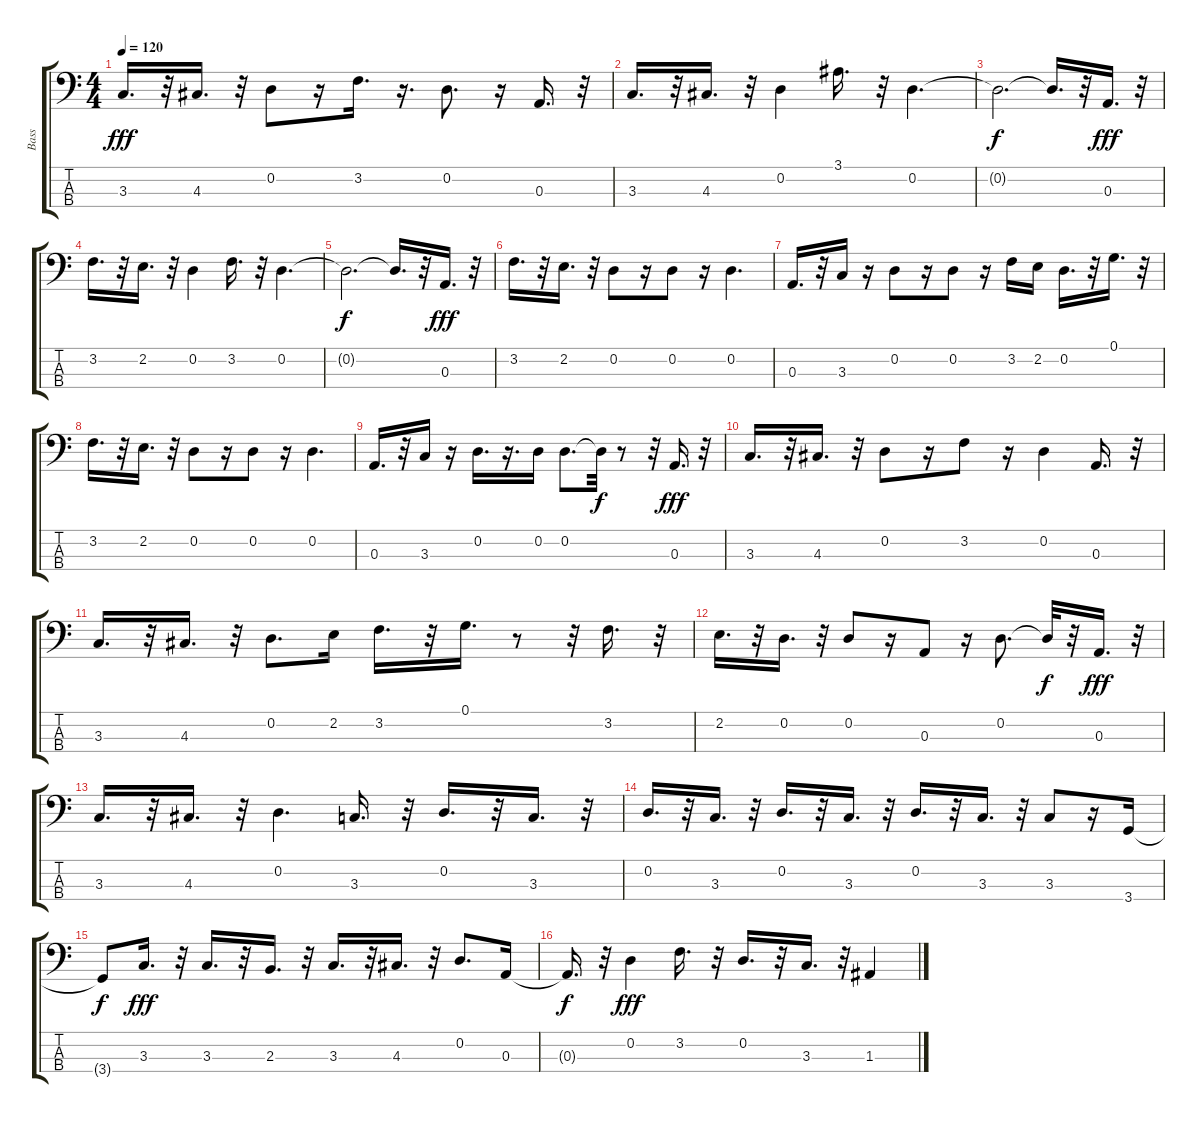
\track ("Bass                " "Bass      ") {instrument electricbassfinger}
\staff {score tabs}
\tuning (G2 D2 A1 E1) {hide}
\ts (4 4)
\tempo 120
\clef f4
\ks c
3.3.16{d dy fff} r.32 4.3.16{d} r.32 0.2.8 r.16 3.2.16{d} r.16{d} 0.2.8{d} r.16 0.3.16{d} r.32 |
3.3.16{d} r.32 4.3.16{d} r.32 0.2.4 3.1.16{d} r.32 0.2.4{d} |
0.2{t}.2{d dy f} 0.2{t}.16{d} r.32 0.3.16{d dy fff} r.32 |
3.2.16{d} r.32 2.2.16{d} r.32 0.2.4 3.2.16{d} r.32 0.2.4{d} |
0.2{t}.2{d dy f} 0.2{t}.16{d} r.32 0.3.16{d dy fff} r.32 |
3.2.16{d} r.32 2.2.16{d} r.32 0.2.8 r.16 0.2.8 r.16 0.2.4{d} |
0.3.16{d} r.32 3.3.16 r.16 0.2.8 r.16 0.2.8 r.16 3.2.16 2.2.16 0.2.16{d} r.32 0.1.16{d} r.32 |
3.2.16{d} r.32 2.2.16{d} r.32 0.2.8 r.16 0.2.8 r.16 0.2.4{d} |
0.3.16{d} r.32 3.3.16 r.16 0.2.16{d} r.16{d} 0.2.16 0.2.8{d} 0.2{t}.32{dy f} r.8 r.32 0.3.16{d dy fff} r.32 |
3.3.16{d} r.32 4.3.16{d} r.32 0.2.8 r.16 3.2.8 r.16 0.2.4 0.3.16{d} r.32 |
3.3.16{d} r.32 4.3.16{d} r.32 0.2.8{d} 2.2.16 3.2.16{d} r.32 0.1.16{d} r.8 r.32 3.2.16{d} r.32 |
2.2.16{d} r.32 0.2.16{d} r.32 0.2.8 r.16 0.3.8 r.16 0.2.8{d} 0.2{t}.32{dy f} r.32 0.3.16{d dy fff} r.32 |
3.3.16{d} r.32 4.3.16{d} r.32 0.2.4{d} 3.3.16{d} r.32 0.2.16{d} r.32 3.3.16{d} r.32 |
0.2.16{d} r.32 3.3.16{d} r.32 0.2.16{d} r.32 3.3.16{d} r.32 0.2.16{d} r.32 3.3.16{d} r.32 3.3.8{instrument synthbass1} r.16 3.4.16 |
3.4{t}.8{dy f} 3.3.16{d dy fff} r.32 3.3.16{d} r.32 2.3.16{d} r.32 3.3.16{d} r.32 4.3.16{d} r.32 0.2.8{d} 0.3.16 |
0.3{t}.16{d dy f} r.32 0.2.4{dy fff} 3.2.16{d} r.32 0.2.16{d} r.32 3.3.16{d} r.32 1.3.4
